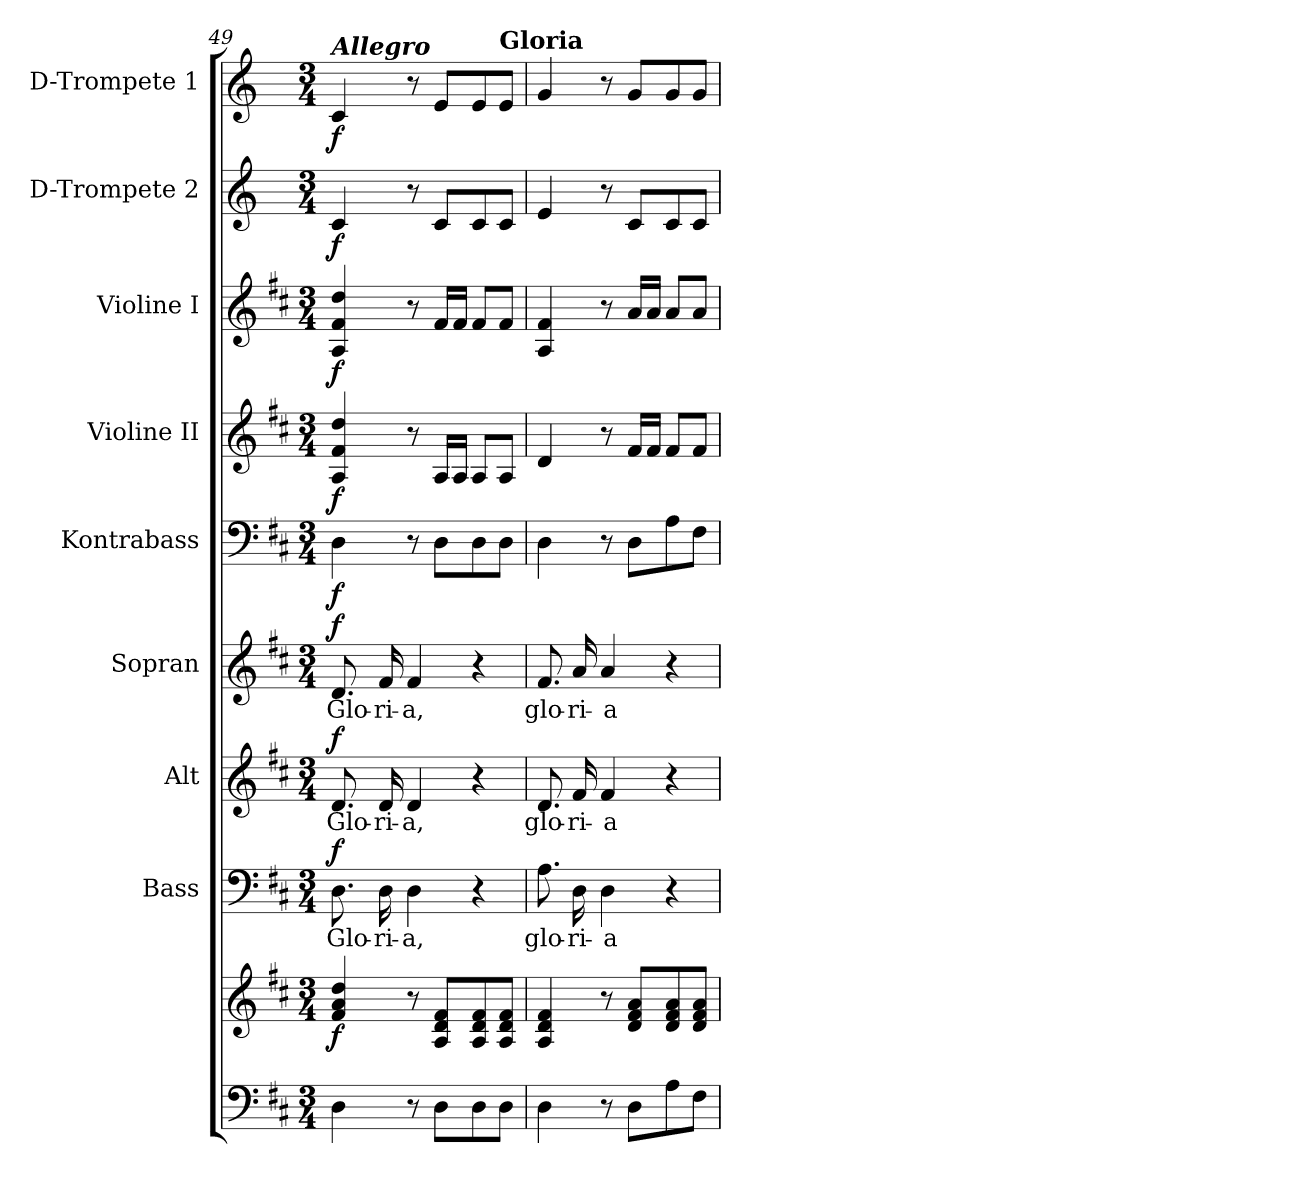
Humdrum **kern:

**kern	**kern	**dynam	**kern	**text	**dynam	**kern	**text	**dynam	**kern	**text	**dynam	**kern	**dynam	**kern	**dynam	**kern	**dynam	**kern	**dynam	**kern	**dynam
*part9	*part9	*part9	*part8	*part8	*part8	*part7	*part7	*part7	*part6	*part6	*part6	*part5	*part5	*part4	*part4	*part3	*part3	*part2	*part2	*part1	*part1
*staff10	*staff9	*staff9/10	*staff8	*staff8	*staff8	*staff7	*staff7	*staff7	*staff6	*staff6	*staff6	*staff5	*staff5	*staff4	*staff4	*staff3	*staff3	*staff2	*staff2	*staff1	*staff1
*	*	*	*I"Bass	*	*	*I"Alt	*	*	*I"Sopran	*	*	*I"Kontrabass	*	*I"Violine II	*	*I"Violine I	*	*I"D-Trompete 2	*	*I"D-Trompete 1	*
*	*	*	*I'B.	*	*	*I'A.	*	*	*I'S.	*	*	*I'Kb.	*	*I'Vl. II	*	*I'Vl. I	*	*I'D Trp. 2	*	*I'D Trp. 1	*
!!LO:PB:g=z
*clefF4	*clefG2	*	*clefF4	*	*	*clefG2	*	*	*clefG2	*	*	*clefF4	*	*clefG2	*	*clefG2	*	*clefG2	*	*clefG2	*
*	*	*	*	*	*	*	*	*	*	*	*	*ITrd7c12	*	*	*	*	*	*ITrd-1c-2	*	*ITrd-1c-2	*
*k[f#c#]	*k[f#c#]	*	*k[f#c#]	*	*	*k[f#c#]	*	*	*k[f#c#]	*	*	*k[f#c#]	*	*k[f#c#]	*	*k[f#c#]	*	*k[f#c#]	*	*k[f#c#]	*
*D:	*D:	*	*D:	*	*	*D:	*	*	*D:	*	*	*D:	*	*D:	*	*D:	*	*D:	*	*D:	*
*M3/4	*M3/4	*	*M3/4	*	*	*M3/4	*	*	*M3/4	*	*	*M3/4	*	*M3/4	*	*M3/4	*	*M3/4	*	*M3/4	*
=49	=49	=49	=49	=49	=49	=49	=49	=49	=49	=49	=49	=49	=49	=49	=49	=49	=49	=49	=49	=49	=49
!	!	!	!	!	!	!	!	!	!	!	!	!	!	!	!	!	!	!	!	!LO:TX:a:Bi:t=Allegro	!
!	!	!LO:DY:b	!	!LO:LY:b	!LO:DY:a	!	!LO:LY:b	!LO:DY:a	!	!LO:LY:b	!LO:DY:a	!	!LO:DY:b	!	!LO:DY:b	!	!LO:DY:b	!	!LO:DY:b	!	!LO:DY:b
4D\	4f#/ 4a/ 4dd/	f	8.D\	Glo-	f	8.d/	Glo-	f	8.d/	Glo-	f	4DD\	f	4A/ 4f#/ 4dd/	f	4A/ 4f#/ 4dd/	f	4d/	f	4d/	f
!	!	!	!	!LO:LY:b	!	!	!LO:LY:b	!	!	!LO:LY:b	!	!	!	!	!	!	!	!	!	!	!
.	.	.	16D\	-ri-	.	16d/	-ri-	.	16f#/	-ri-	.	.	.	.	.	.	.	.	.	.	.
!	!	!	!	!LO:LY:b	!	!	!LO:LY:b	!	!	!LO:LY:b	!	!	!	!	!	!	!	!	!	!	!
8r	8r	.	4D\	-a,	.	4d/	-a,	.	4f#/	-a,	.	8r	.	8r	.	8r	.	8r	.	8r	.
8D\L	8A/ 8d/ 8f#/L	.	.	.	.	.	.	.	.	.	.	8DD\L	.	16A/LL	.	16f#/LL	.	8d/L	.	8f#/L	.
.	.	.	.	.	.	.	.	.	.	.	.	.	.	16A/JJ	.	16f#/JJ	.	.	.	.	.
8D\	8A/ 8d/ 8f#/	.	4r	.	.	4r	.	.	4r	.	.	8DD\	.	8A/L	.	8f#/L	.	8d/	.	8f#/	.
!	!	!	!	!	!	!	!	!	!	!	!	!	!	!	!	!	!	!	!	!LO:TX:a:B:t=Gloria	!
8D\J	8A/ 8d/ 8f#/J	.	.	.	.	.	.	.	.	.	.	8DD\J	.	8A/J	.	8f#/J	.	8d/J	.	8f#/J	.
=50	=50	=50	=50	=50	=50	=50	=50	=50	=50	=50	=50	=50	=50	=50	=50	=50	=50	=50	=50	=50	=50
!	!	!	!	!LO:LY:b	!	!	!LO:LY:b	!	!	!LO:LY:b	!	!	!	!	!	!	!	!	!	!	!
4D\	4A/ 4d/ 4f#/	.	8.A\	glo-	.	8.d/	glo-	.	8.f#/	glo-	.	4DD\	.	4d/	.	4A/ 4f#/	.	4f#/	.	4a/	.
!	!	!	!	!LO:LY:b	!	!	!LO:LY:b	!	!	!LO:LY:b	!	!	!	!	!	!	!	!	!	!	!
.	.	.	16D\	-ri-	.	16f#/	-ri-	.	16a/	-ri-	.	.	.	.	.	.	.	.	.	.	.
!	!	!	!	!LO:LY:b	!	!	!LO:LY:b	!	!	!LO:LY:b	!	!	!	!	!	!	!	!	!	!	!
8r	8r	.	4D\	-a	.	4f#/	-a	.	4a/	-a	.	8r	.	8r	.	8r	.	8r	.	8r	.
8D\L	8d/ 8f#/ 8a/L	.	.	.	.	.	.	.	.	.	.	8DD\L	.	16f#/LL	.	16a/LL	.	8d/L	.	8a/L	.
.	.	.	.	.	.	.	.	.	.	.	.	.	.	16f#/JJ	.	16a/JJ	.	.	.	.	.
8A\	8d/ 8f#/ 8a/	.	4r	.	.	4r	.	.	4r	.	.	8AA\	.	8f#/L	.	8a/L	.	8d/	.	8a/	.
8F#\J	8d/ 8f#/ 8a/J	.	.	.	.	.	.	.	.	.	.	8FF#\J	.	8f#/J	.	8a/J	.	8d/J	.	8a/J	.
=	=	=	=	=	=	=	=	=	=	=	=	=	=	=	=	=	=	=	=	=	=
*-	*-	*-	*-	*-	*-	*-	*-	*-	*-	*-	*-	*-	*-	*-	*-	*-	*-	*-	*-	*-	*-
